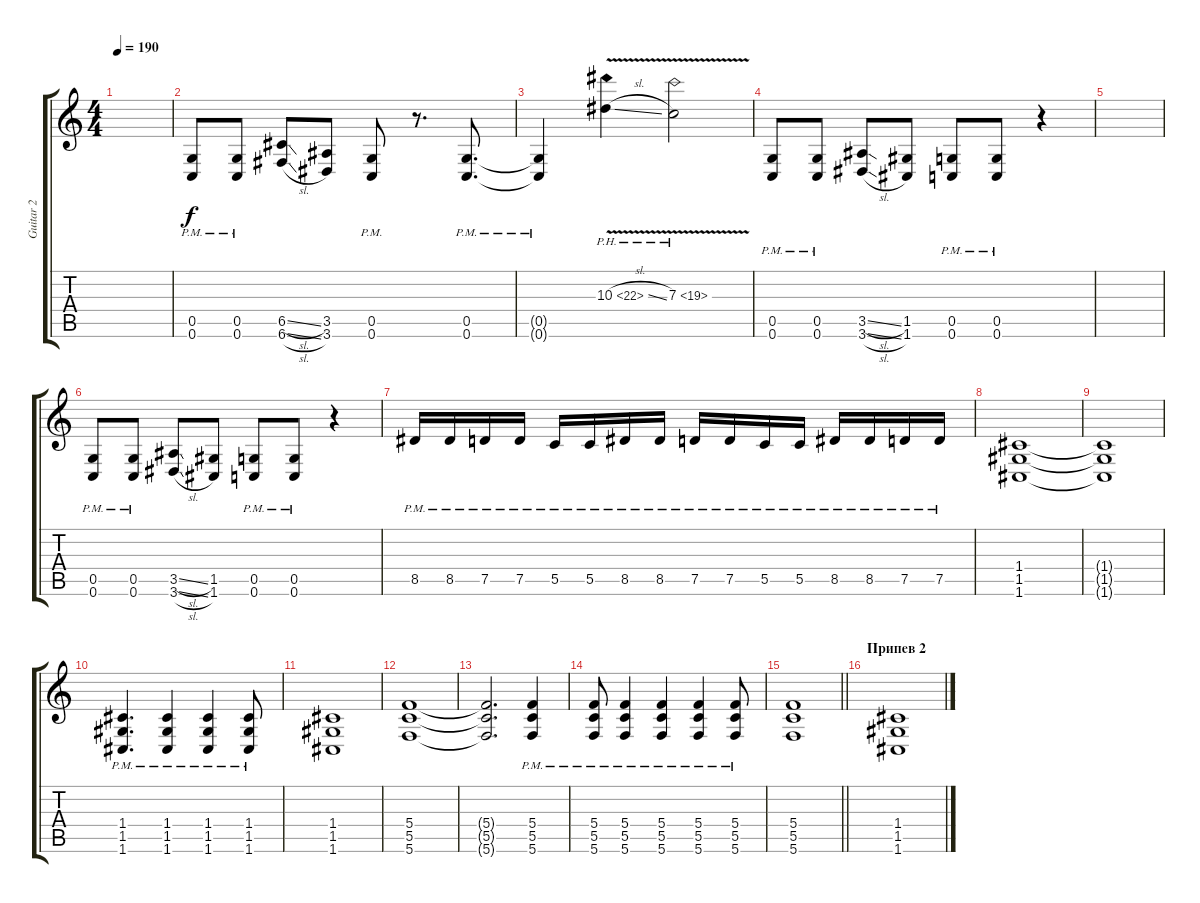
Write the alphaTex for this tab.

\track ("Guitar 2" "Guitar 2") {instrument distortionguitar}
\staff {score tabs}
\tuning (D4 A3 F3 C3 G2 C2) {hide}
\ts (4 4)
\tempo 190
\clef g2
\ks c
|
(0.5{pm} 0.6{pm}).8 (0.5{pm} 0.6{pm}).8 (6.5{sl} 6.6{sl}).8 (3.5 3.6).8 (0.5{pm} 0.6{pm}).8 r.8{d} (0.5{pm} 0.6{pm}).8{d} |
(0.5{pm t} 0.6{pm t}).4 10.3{ph 12 v sl}.4 7.3{ph 12 v}.2 |
(0.5{pm} 0.6{pm}).8 (0.5{pm} 0.6{pm}).8 (3.5{sl} 3.6{sl}).8 (1.5 1.6).8 (0.5{pm} 0.6{pm}).8 (0.5{pm} 0.6{pm}).8 r.4 |
|
(0.5{pm} 0.6{pm}).8 (0.5{pm} 0.6{pm}).8 (3.5{sl} 3.6{sl}).8 (1.5 1.6).8 (0.5{pm} 0.6{pm}).8 (0.5{pm} 0.6{pm}).8 r.4 |
8.5{pm}.16 8.5{pm}.16 7.5{pm}.16 7.5{pm}.16 5.5{pm}.16 5.5{pm}.16 8.5{pm}.16 8.5{pm}.16 7.5{pm}.16 7.5{pm}.16 5.5{pm}.16 5.5{pm}.16 8.5{pm}.16 8.5{pm}.16 7.5{pm}.16 7.5{pm}.16 |
(1.4 1.5 1.6).1 |
(1.4{t} 1.5{t} 1.6{t}).1 |
(1.4{pm} 1.5{pm} 1.6{pm}).4{d} (1.4{pm} 1.5{pm} 1.6{pm}).4 (1.4{pm} 1.5{pm} 1.6{pm}).4 (1.4{pm} 1.5{pm} 1.6{pm}).8 |
(1.4 1.5 1.6).1 |
(5.4 5.5 5.6).1 |
(5.4{t} 5.5{t} 5.6{t}).2{d} (5.4{pm} 5.5{pm} 5.6{pm}).4 |
(5.4{pm} 5.5{pm} 5.6{pm}).8 (5.4{pm} 5.5{pm} 5.6{pm}).4 (5.4{pm} 5.5{pm} 5.6{pm}).4 (5.4{pm} 5.5{pm} 5.6{pm}).4 (5.4{pm} 5.5{pm} 5.6{pm}).8 |
\barLineRight lightlight
(5.4 5.5 5.6).1 |
\section ("" "Припев 2")
(1.4 1.5 1.6).1
